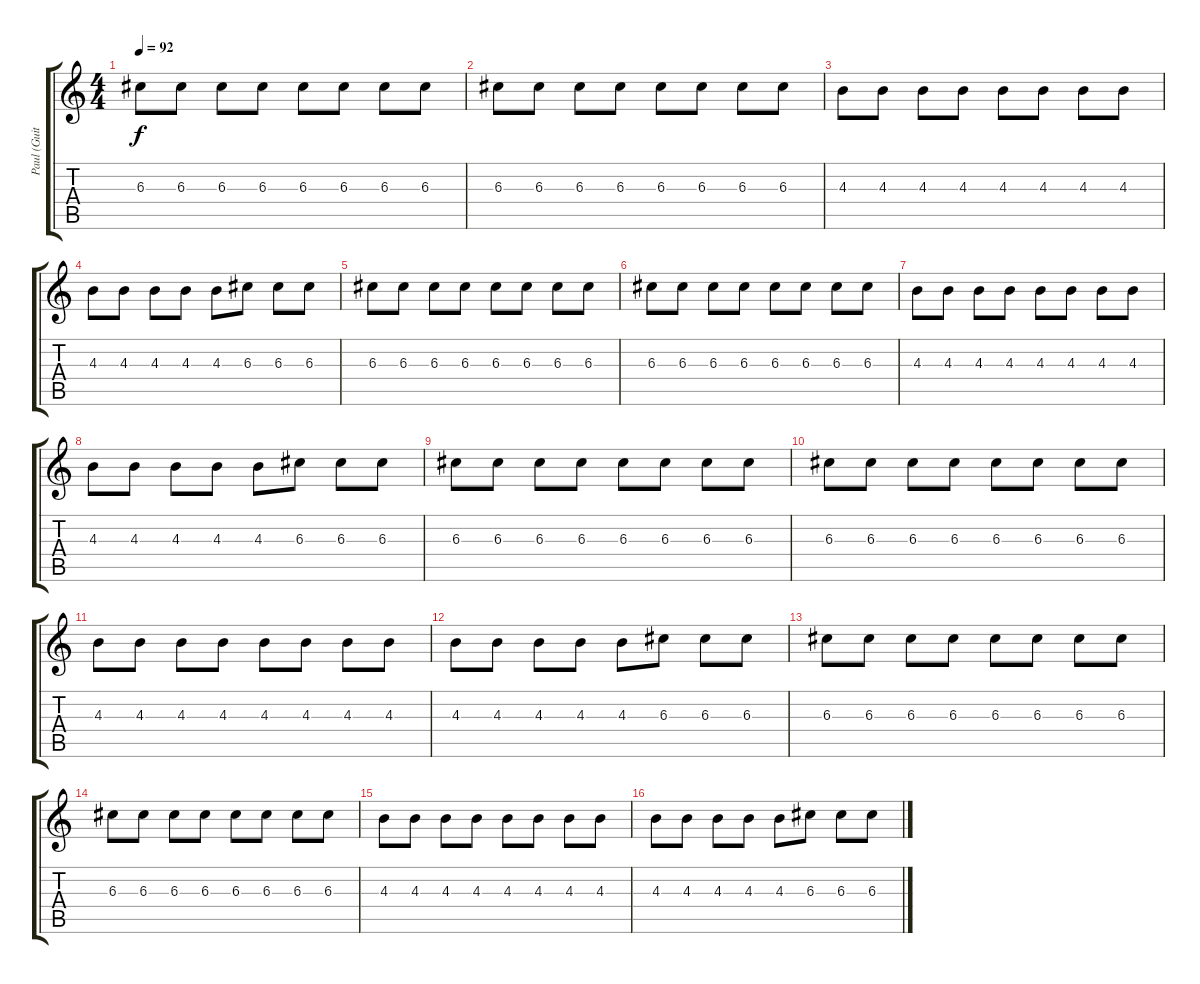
\track ("Paul (Guitar 1)" "Paul (Guit") {instrument distortionguitar}
\staff {score tabs}
\tuning (E4 B3 G3 D3 A2 E2) {hide}
\ts (4 4)
\section ("" "")
\tempo 92
\clef g2
\ks c
6.3.8{dy f} 6.3.8 6.3.8 6.3.8 6.3.8 6.3.8 6.3.8 6.3.8 |
6.3.8 6.3.8 6.3.8 6.3.8 6.3.8 6.3.8 6.3.8 6.3.8 |
4.3.8 4.3.8 4.3.8 4.3.8 4.3.8 4.3.8 4.3.8 4.3.8 |
4.3.8 4.3.8 4.3.8 4.3.8 4.3.8 6.3.8 6.3.8 6.3.8 |
6.3.8 6.3.8 6.3.8 6.3.8 6.3.8 6.3.8 6.3.8 6.3.8 |
6.3.8 6.3.8 6.3.8 6.3.8 6.3.8 6.3.8 6.3.8 6.3.8 |
4.3.8 4.3.8 4.3.8 4.3.8 4.3.8 4.3.8 4.3.8 4.3.8 |
4.3.8 4.3.8 4.3.8 4.3.8 4.3.8 6.3.8 6.3.8 6.3.8 |
6.3.8 6.3.8 6.3.8 6.3.8 6.3.8 6.3.8 6.3.8 6.3.8 |
6.3.8 6.3.8 6.3.8 6.3.8 6.3.8 6.3.8 6.3.8 6.3.8 |
4.3.8 4.3.8 4.3.8 4.3.8 4.3.8 4.3.8 4.3.8 4.3.8 |
4.3.8 4.3.8 4.3.8 4.3.8 4.3.8 6.3.8 6.3.8 6.3.8 |
6.3.8 6.3.8 6.3.8 6.3.8 6.3.8 6.3.8 6.3.8 6.3.8 |
6.3.8 6.3.8 6.3.8 6.3.8 6.3.8 6.3.8 6.3.8 6.3.8 |
4.3.8 4.3.8 4.3.8 4.3.8 4.3.8 4.3.8 4.3.8 4.3.8 |
4.3.8 4.3.8 4.3.8 4.3.8 4.3.8 6.3.8 6.3.8 6.3.8
